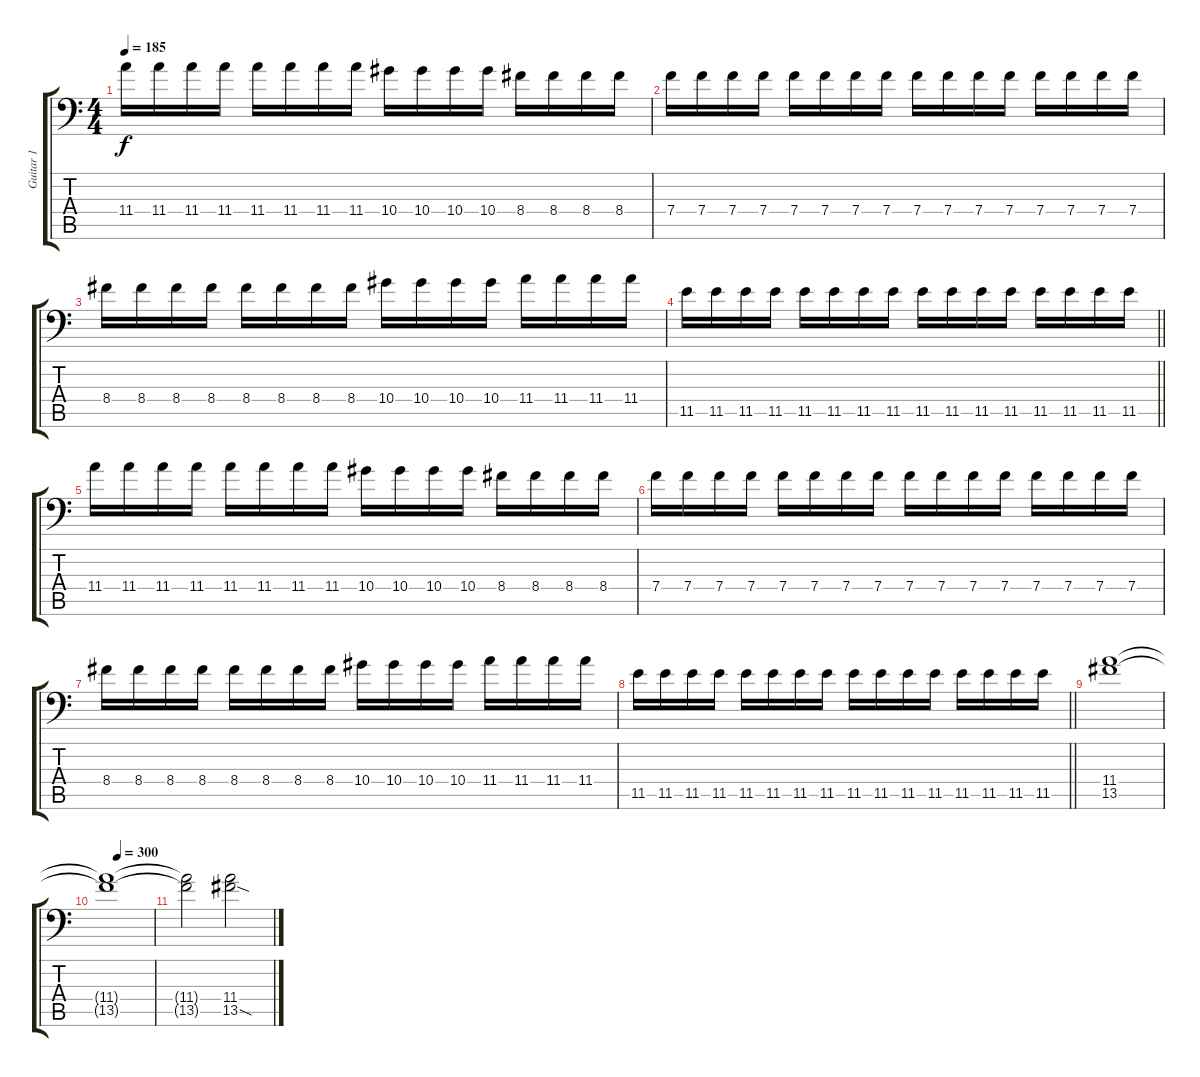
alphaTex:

\track ("Guitar 1" "Guitar 1") {instrument distortionguitar}
\staff {score tabs}
\tuning (C4 G3 Eb3 Bb2 F2 Bb1) {hide}
\ts (4 4)
\tempo 185
\clef f4
\ks c
11.4.16{dy f} 11.4.16 11.4.16 11.4.16 11.4.16 11.4.16 11.4.16 11.4.16 10.4.16 10.4.16 10.4.16 10.4.16 8.4.16 8.4.16 8.4.16 8.4.16 |
7.4.16 7.4.16 7.4.16 7.4.16 7.4.16 7.4.16 7.4.16 7.4.16 7.4.16 7.4.16 7.4.16 7.4.16 7.4.16 7.4.16 7.4.16 7.4.16 |
8.4.16 8.4.16 8.4.16 8.4.16 8.4.16 8.4.16 8.4.16 8.4.16 10.4.16 10.4.16 10.4.16 10.4.16 11.4.16 11.4.16 11.4.16 11.4.16 |
\barLineRight lightlight
11.5.16 11.5.16 11.5.16 11.5.16 11.5.16 11.5.16 11.5.16 11.5.16 11.5.16 11.5.16 11.5.16 11.5.16 11.5.16 11.5.16 11.5.16 11.5.16 |
11.4.16 11.4.16 11.4.16 11.4.16 11.4.16 11.4.16 11.4.16 11.4.16 10.4.16 10.4.16 10.4.16 10.4.16 8.4.16 8.4.16 8.4.16 8.4.16 |
7.4.16 7.4.16 7.4.16 7.4.16 7.4.16 7.4.16 7.4.16 7.4.16 7.4.16 7.4.16 7.4.16 7.4.16 7.4.16 7.4.16 7.4.16 7.4.16 |
8.4.16 8.4.16 8.4.16 8.4.16 8.4.16 8.4.16 8.4.16 8.4.16 10.4.16 10.4.16 10.4.16 10.4.16 11.4.16 11.4.16 11.4.16 11.4.16 |
\barLineRight lightlight
11.5.16 11.5.16 11.5.16 11.5.16 11.5.16 11.5.16 11.5.16 11.5.16 11.5.16 11.5.16 11.5.16 11.5.16 11.5.16 11.5.16 11.5.16 11.5.16 |
(11.4 13.5).1 |
\tempo (300 0.25)
(11.4{t} 13.5{t}).1 |
(11.4{t} 13.5{t}).2 (11.4 13.5{sod}).2
